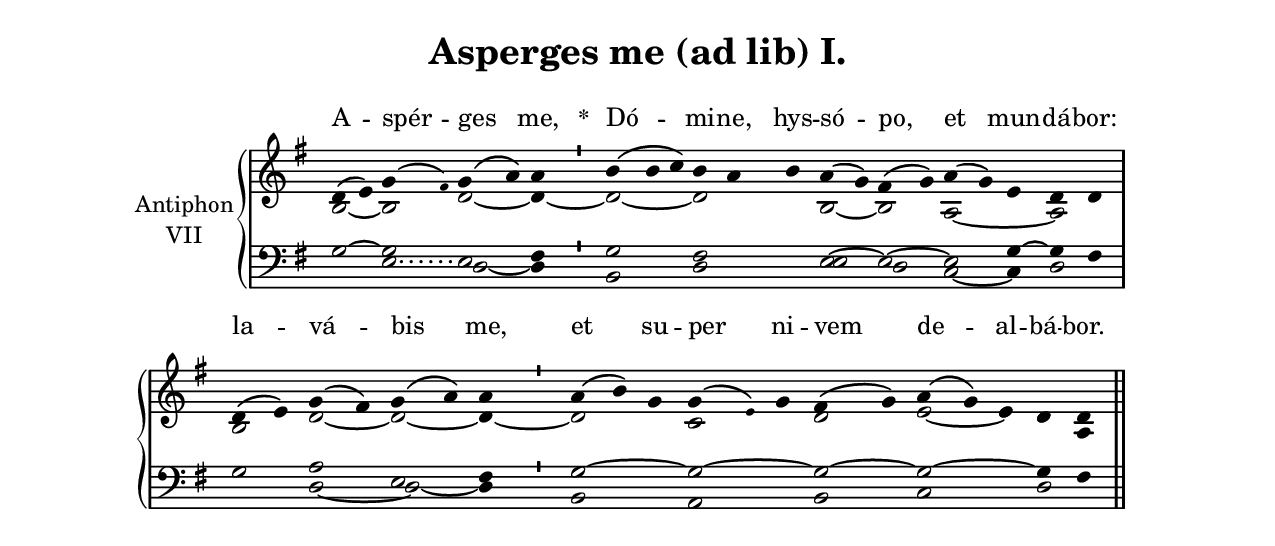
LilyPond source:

\version "2.18"
\include "gregorian.ly"
\include "noh2.ily"

%Page reference: page v.4
%(volume.page)

global = {
 \key d \mixolydian
 \cadenzaOn 
 \override Glissando #'thickness = #2.0
}

\header {
  title = \markup \center-column {"Asperges me (ad lib) I." \vspace #1 }
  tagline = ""
  composer = ""
}

\paper {
 #(include-special-characters)
  oddHeaderMarkup = \markup \fill-line {
    \line {}
    \center-column {
      \on-the-fly #first-page     " "
      \on-the-fly #not-first-page "Asperges me (ad lib) I."
    }
    \line { \on-the-fly #print-page-number-check-first \fromproperty #'page:page-number-string }
  }
  evenHeaderMarkup = \markup \fill-line {
    \line { \on-the-fly #print-page-number-check-first \fromproperty #'page:page-number-string }
    \center-column { "Asperges me (ad lib) I." }
    \line {}
  }
}

chantText = \lyricmode {
A -- spér -- ges me, 
\set stanza = " * " Dó -- mi -- ne, hys -- só -- po, et mun -- dá -- bor: 
la -- vá -- bis me, et su -- per ni -- vem de -- al -- bá -- bor. }

chantMusic = {
\tieDown   d'4 ( e'4) g'4 ( \once \tweak #'font-size #-4 fis' ) g'4 ( a'4) a'4 \divisioMinima
 b'4 ( b'4 c''4) b'4 a'4 b'4 a'4 ( g'4) fis'4 ( g'4) a'4 ( g'4) e'4 d'4 d'4 \divisioMaxima
 \forceBreak
 d'4 ( e'4) g'4 ( fis'4) g'4 ( a'4) a'4 \divisioMinima
 a'4 ( b'4) g'4 g'4 ( \once \tweak #'font-size #-4 e' ) g'4 fis'4 ( g'4) a'4 ( g'4) e'4 d'4 d'4 \finalis

}

altoMusic = {
b2 ~ b2 d'2 ~ d'4 ~ \divisioMinima
d'2*3/2 ~ d'2*3/2 b2 ~ b2 a2*3/2 ~ a2 \divisioMaxima
b2 d'2 ~ d'2 ~ d'4 ~ \divisioMinima
d'2*3/2 c'2*3/2 d'2 e'2 ~ e'4 d'4 a4 \finalis
}

tenorMusic = {
g2 ~ g2 e2 fis4 \divisioMinima
g2*3/2 fis2*3/2 e2 ~ e2 ~ e2 g4 ~ g4 fis4 \divisioMaxima
g2 a2 e2 fis4 \divisioMinima
g2*3/2 ~ g2*3/2 ~ g2 ~ g2*3/2 ~ g4 fis4 \finalis
}

bassMusic = {
r2 e2 d2 ~ d4 \divisioMinima
b,2*3/2 d2*3/2 \shiftRight e2 d2 c2 ~ c4 d2 \divisioMaxima
r2 d2 ~ d2 ~ d4 \divisioMinima
b,2*3/2 a,2*3/2 b,2 c2*3/2 d2 \finalis
}

voiceLines = {
\voiceLineStyle


s2*2/2
\allowVoiceLineBreak
\voiceLine "down" "down" e2*2/2 e2*1/2


}

\score{
  <<
    \new GrandStaff <<
      \set GrandStaff.autoBeaming = ##f
      \set GrandStaff.instrumentName = \markup \center-column {
        "Antiphon"
        "VII"
      }
      \new Staff = up <<
        \new Voice = "chant" {
          \voiceOne \global \chantMusic
        }
        \new Voice {
          \voiceTwo \global \altoMusic
        }
      >>

      \new Staff = down <<
        \clef bass
        \new Voice {
          \voiceOne \global \tenorMusic
        }
        \new Voice {
          \voiceTwo \global \bassMusic
        }
	\new Voice {
        \voiceThree \global \voiceLines
        }
      >>
    >>
    \new Lyrics \lyricsto chant {
      \chantText
    }
  >>
  \layout{
  }
  \midi{
    \tempo 4 = 125
  }
}
